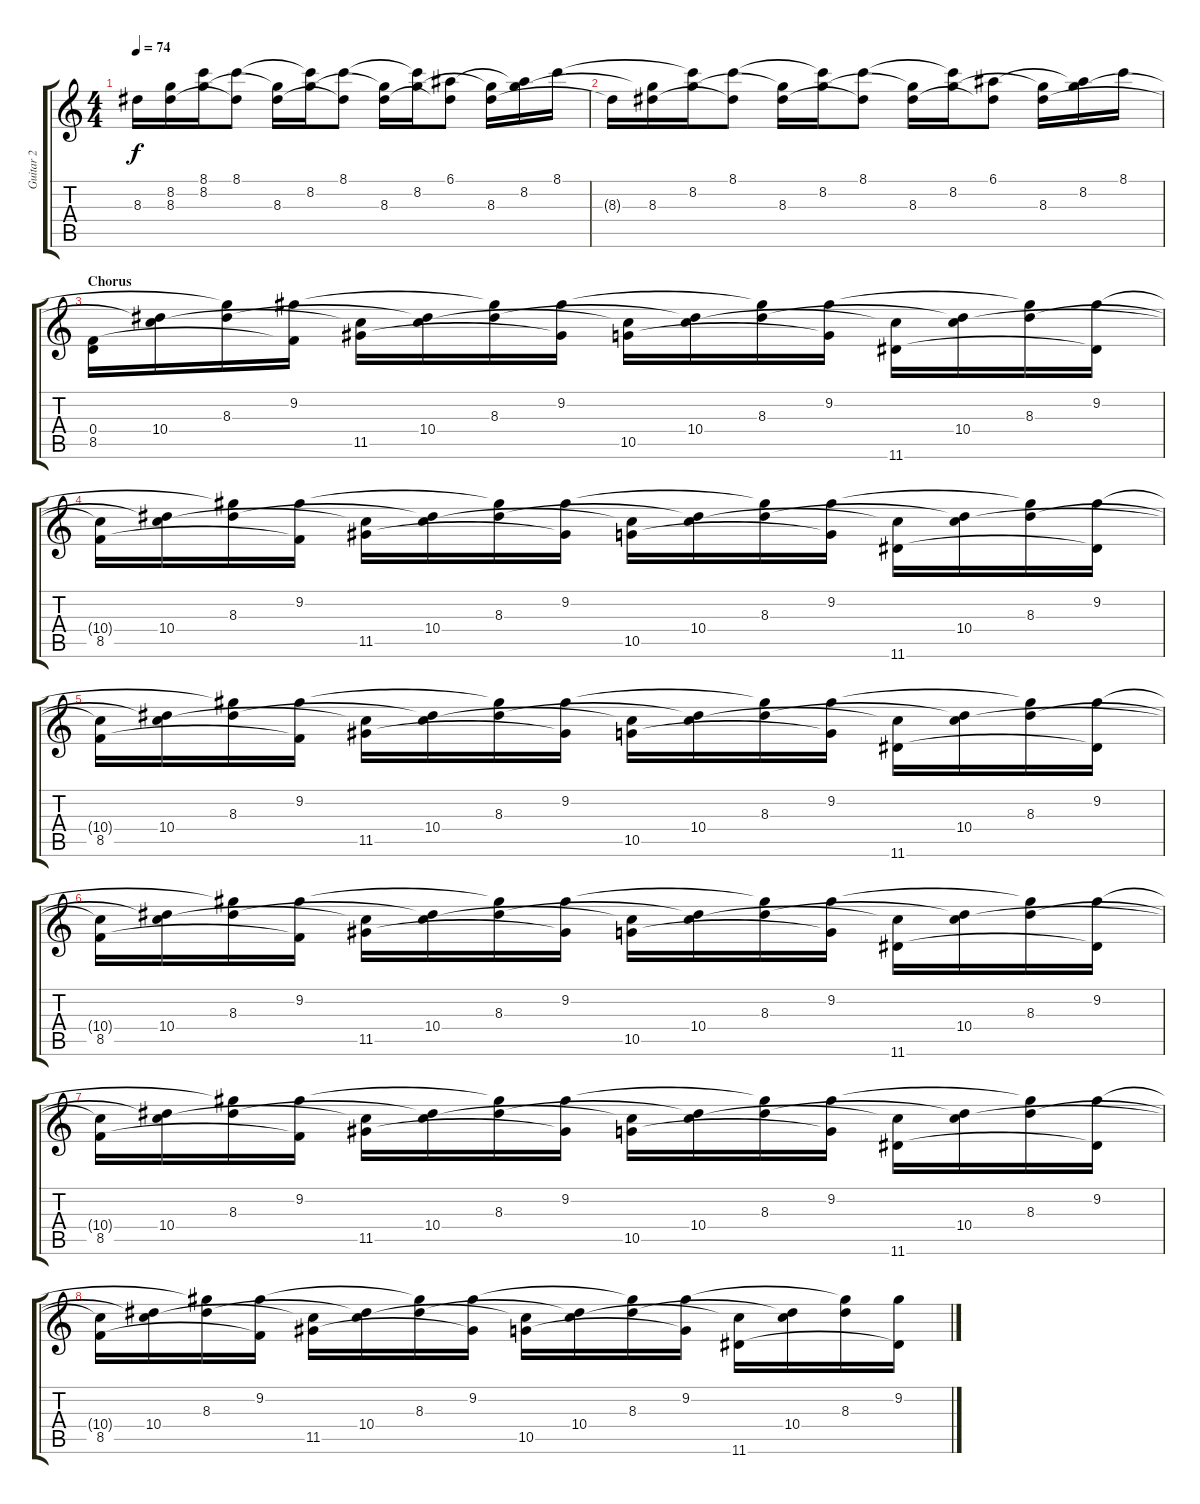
\track ("Guitar 2" "Guitar 2") {instrument overdrivenguitar}
\staff {score tabs}
\tuning (E4 B3 G3 D3 A2 E2) {hide}
\ts (4 4)
\tempo 74
\clef g2
\ks c
8.3{t}.16{dy f} (8.2{t} 8.3).16 (8.1{t} 8.2).16 (8.1 8.3{t}).8 (8.2{t} 8.3).16 (8.1{t} 8.2).16 (8.1 8.3{t}).8 (8.2{t} 8.3).16 (8.1{t} 8.2).16 (6.1 8.3{t}).8 (8.2{t} 8.3).16 (6.1{t} 8.2).16 8.1.16 |
8.3{t}.16 (8.2{t} 8.3).16 (8.1{t} 8.2).16 (8.1 8.3{t}).8 (8.2{t} 8.3).16 (8.1{t} 8.2).16 (8.1 8.3{t}).8 (8.2{t} 8.3).16 (8.1{t} 8.2).16 (6.1 8.3{t}).8 (8.2{t} 8.3).16 (6.1{t} 8.2).16 8.1.16 |
\section ("" "Chorus")
(0.4 8.5).16{volume 8} (8.3{t} 10.4).16 (8.2{t} 8.3).16 (9.2 8.5{t}).16 (10.4{t} 11.5).16 (8.3{t} 10.4).16 (9.2{t} 8.3).16 (9.2 11.5{t}).16 (10.4{t} 10.5).16 (8.3{t} 10.4).16 (9.2{t} 8.3).16 (9.2 10.5{t}).16 (10.4{t} 11.6).16 (8.3{t} 10.4).16 (9.2{t} 8.3).16 (9.2 11.6{t}).16 |
(10.4{t} 8.5).16 (8.3{t} 10.4).16 (9.2{t} 8.3).16 (9.2 8.5{t}).16 (10.4{t} 11.5).16 (8.3{t} 10.4).16 (9.2{t} 8.3).16 (9.2 11.5{t}).16 (10.4{t} 10.5).16 (8.3{t} 10.4).16 (9.2{t} 8.3).16 (9.2 10.5{t}).16 (10.4{t} 11.6).16 (8.3{t} 10.4).16 (9.2{t} 8.3).16 (9.2 11.6{t}).16 |
(10.4{t} 8.5).16 (8.3{t} 10.4).16 (9.2{t} 8.3).16 (9.2 8.5{t}).16 (10.4{t} 11.5).16 (8.3{t} 10.4).16 (9.2{t} 8.3).16 (9.2 11.5{t}).16 (10.4{t} 10.5).16 (8.3{t} 10.4).16 (9.2{t} 8.3).16 (9.2 10.5{t}).16 (10.4{t} 11.6).16 (8.3{t} 10.4).16 (9.2{t} 8.3).16 (9.2 11.6{t}).16 |
(10.4{t} 8.5).16 (8.3{t} 10.4).16 (9.2{t} 8.3).16 (9.2 8.5{t}).16 (10.4{t} 11.5).16 (8.3{t} 10.4).16 (9.2{t} 8.3).16 (9.2 11.5{t}).16 (10.4{t} 10.5).16 (8.3{t} 10.4).16 (9.2{t} 8.3).16 (9.2 10.5{t}).16 (10.4{t} 11.6).16 (8.3{t} 10.4).16 (9.2{t} 8.3).16 (9.2 11.6{t}).16 |
(10.4{t} 8.5).16 (8.3{t} 10.4).16 (9.2{t} 8.3).16 (9.2 8.5{t}).16 (10.4{t} 11.5).16 (8.3{t} 10.4).16 (9.2{t} 8.3).16 (9.2 11.5{t}).16 (10.4{t} 10.5).16 (8.3{t} 10.4).16 (9.2{t} 8.3).16 (9.2 10.5{t}).16 (10.4{t} 11.6).16 (8.3{t} 10.4).16 (9.2{t} 8.3).16 (9.2 11.6{t}).16 |
(10.4{t} 8.5).16 (8.3{t} 10.4).16 (9.2{t} 8.3).16 (9.2 8.5{t}).16 (10.4{t} 11.5).16 (8.3{t} 10.4).16 (9.2{t} 8.3).16 (9.2 11.5{t}).16 (10.4{t} 10.5).16 (8.3{t} 10.4).16 (9.2{t} 8.3).16 (9.2 10.5{t}).16 (10.4{t} 11.6).16 (8.3{t} 10.4).16 (9.2{t} 8.3).16 (9.2 11.6{t}).16
